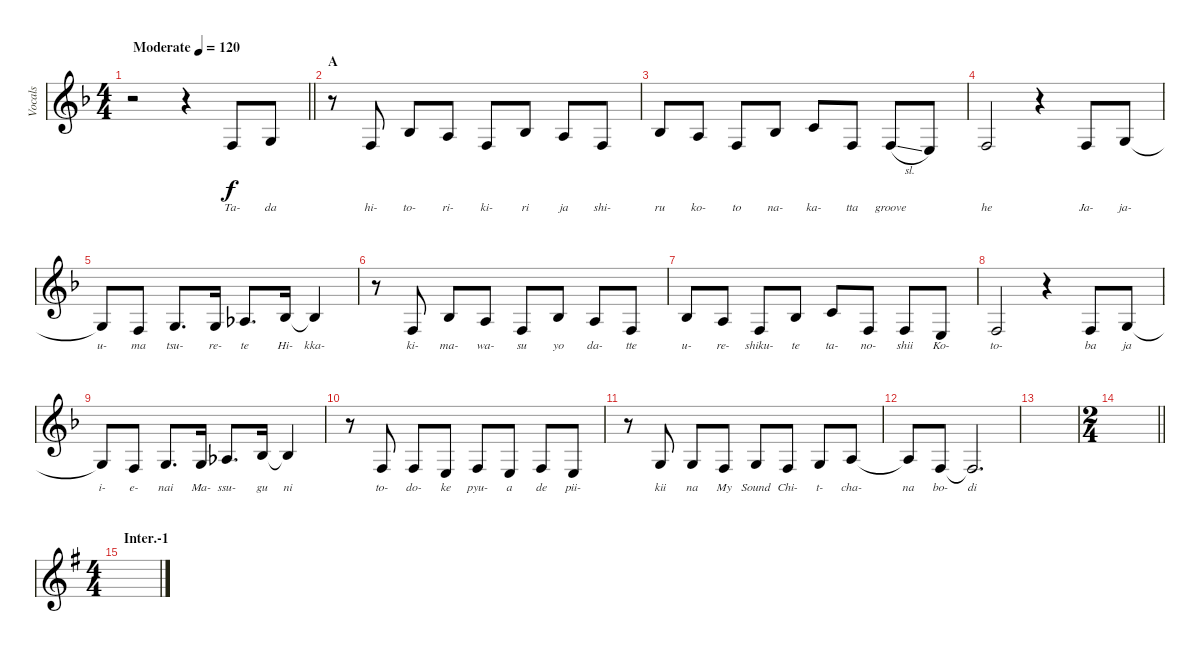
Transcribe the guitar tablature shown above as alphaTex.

\track ("Vocals" "Vocals") {instrument violin}
\staff {score}
\tuning (E4 B3 G3 D3 A2 E2) {hide}
\ts (4 4)
\tempo (120 "Moderate")
\clef g2
\barLineRight lightlight
\ks f
r.2{dy f instrument violin} r.4 3.4.8{lyrics (0 "Ta-") lyrics (1 "") lyrics (2 "") lyrics (3 "") lyrics (4 "")} 0.3.8{lyrics (0 "da") lyrics (1 "") lyrics (2 "") lyrics (3 "") lyrics (4 "")} |
\section ("" "A")
r.8 3.4.8{lyrics (0 "hi-") lyrics (1 "") lyrics (2 "") lyrics (3 "") lyrics (4 "")} 3.3.8{lyrics (0 "to-") lyrics (1 "") lyrics (2 "") lyrics (3 "") lyrics (4 "")} 2.3.8{lyrics (0 "ri-") lyrics (1 "") lyrics (2 "") lyrics (3 "") lyrics (4 "")} 3.4.8{lyrics (0 "ki-") lyrics (1 "") lyrics (2 "") lyrics (3 "") lyrics (4 "")} 3.3.8{lyrics (0 "ri") lyrics (1 "") lyrics (2 "") lyrics (3 "") lyrics (4 "")} 2.3.8{lyrics (0 "ja") lyrics (1 "") lyrics (2 "") lyrics (3 "") lyrics (4 "")} 3.4.8{lyrics (0 "shi-") lyrics (1 "") lyrics (2 "") lyrics (3 "") lyrics (4 "")} |
3.3.8{lyrics (0 "ru") lyrics (1 "") lyrics (2 "") lyrics (3 "") lyrics (4 "")} 2.3.8{lyrics (0 "ko-") lyrics (1 "") lyrics (2 "") lyrics (3 "") lyrics (4 "")} 3.4.8{lyrics (0 "to") lyrics (1 "") lyrics (2 "") lyrics (3 "") lyrics (4 "")} 3.3.8{lyrics (0 "na-") lyrics (1 "") lyrics (2 "") lyrics (3 "") lyrics (4 "")} 1.2.8{lyrics (0 "ka-") lyrics (1 "") lyrics (2 "") lyrics (3 "") lyrics (4 "")} 3.4.8{lyrics (0 "tta") lyrics (1 "") lyrics (2 "") lyrics (3 "") lyrics (4 "")} 3.4{sl}.8{lyrics (0 "groove") lyrics (1 "") lyrics (2 "") lyrics (3 "") lyrics (4 "")} 2.4.8{lyrics (0 "") lyrics (1 "") lyrics (2 "") lyrics (3 "") lyrics (4 "")} |
3.4.2{lyrics (0 "he") lyrics (1 "") lyrics (2 "") lyrics (3 "") lyrics (4 "")} r.4 3.4.8{lyrics (0 "Ja-") lyrics (1 "") lyrics (2 "") lyrics (3 "") lyrics (4 "")} 0.3.8{lyrics (0 "ja-") lyrics (1 "") lyrics (2 "") lyrics (3 "") lyrics (4 "")} |
0.3{t}.8{lyrics (0 "u-") lyrics (1 "") lyrics (2 "") lyrics (3 "") lyrics (4 "")} 3.4.8{lyrics (0 "ma") lyrics (1 "") lyrics (2 "") lyrics (3 "") lyrics (4 "")} 0.3.8{d lyrics (0 "tsu-") lyrics (1 "") lyrics (2 "") lyrics (3 "") lyrics (4 "")} 0.3.16{lyrics (0 "re-") lyrics (1 "") lyrics (2 "") lyrics (3 "") lyrics (4 "")} 1.3.8{d lyrics (0 "te") lyrics (1 "") lyrics (2 "") lyrics (3 "") lyrics (4 "")} 3.3.16{lyrics (0 "Hi-") lyrics (1 "") lyrics (2 "") lyrics (3 "") lyrics (4 "")} 3.3{t}.4{lyrics (0 "kka-") lyrics (1 "") lyrics (2 "") lyrics (3 "") lyrics (4 "")} |
r.8 3.4.8{lyrics (0 "ki-") lyrics (1 "") lyrics (2 "") lyrics (3 "") lyrics (4 "")} 3.3.8{lyrics (0 "ma-") lyrics (1 "") lyrics (2 "") lyrics (3 "") lyrics (4 "")} 2.3.8{lyrics (0 "wa-") lyrics (1 "") lyrics (2 "") lyrics (3 "") lyrics (4 "")} 3.4.8{lyrics (0 "su") lyrics (1 "") lyrics (2 "") lyrics (3 "") lyrics (4 "")} 3.3.8{lyrics (0 "yo") lyrics (1 "") lyrics (2 "") lyrics (3 "") lyrics (4 "")} 2.3.8{lyrics (0 "da-") lyrics (1 "") lyrics (2 "") lyrics (3 "") lyrics (4 "")} 3.4.8{lyrics (0 "tte") lyrics (1 "") lyrics (2 "") lyrics (3 "") lyrics (4 "")} |
3.3.8{lyrics (0 "u-") lyrics (1 "") lyrics (2 "") lyrics (3 "") lyrics (4 "")} 2.3.8{lyrics (0 "re-") lyrics (1 "") lyrics (2 "") lyrics (3 "") lyrics (4 "")} 3.4.8{lyrics (0 "shiku-") lyrics (1 "") lyrics (2 "") lyrics (3 "") lyrics (4 "")} 3.3.8{lyrics (0 "te") lyrics (1 "") lyrics (2 "") lyrics (3 "") lyrics (4 "")} 1.2.8{lyrics (0 "ta-") lyrics (1 "") lyrics (2 "") lyrics (3 "") lyrics (4 "")} 3.4.8{lyrics (0 "no-") lyrics (1 "") lyrics (2 "") lyrics (3 "") lyrics (4 "")} 3.4.8{lyrics (0 "shii") lyrics (1 "") lyrics (2 "") lyrics (3 "") lyrics (4 "")} 2.4.8{lyrics (0 "Ko-") lyrics (1 "") lyrics (2 "") lyrics (3 "") lyrics (4 "")} |
3.4.2{lyrics (0 "to-") lyrics (1 "") lyrics (2 "") lyrics (3 "") lyrics (4 "")} r.4 3.4.8{lyrics (0 "ba") lyrics (1 "") lyrics (2 "") lyrics (3 "") lyrics (4 "")} 0.3.8{lyrics (0 "ja") lyrics (1 "") lyrics (2 "") lyrics (3 "") lyrics (4 "")} |
0.3{t}.8{lyrics (0 "i-") lyrics (1 "") lyrics (2 "") lyrics (3 "") lyrics (4 "")} 3.4.8{lyrics (0 "e-") lyrics (1 "") lyrics (2 "") lyrics (3 "") lyrics (4 "")} 0.3.8{d lyrics (0 "nai") lyrics (1 "") lyrics (2 "") lyrics (3 "") lyrics (4 "")} 0.3.16{lyrics (0 "Ma-") lyrics (1 "") lyrics (2 "") lyrics (3 "") lyrics (4 "")} 1.3.8{d lyrics (0 "ssu-") lyrics (1 "") lyrics (2 "") lyrics (3 "") lyrics (4 "")} 3.3.16{lyrics (0 "gu") lyrics (1 "") lyrics (2 "") lyrics (3 "") lyrics (4 "")} 3.3{t}.4{lyrics (0 "ni") lyrics (1 "") lyrics (2 "") lyrics (3 "") lyrics (4 "")} |
r.8 3.4.8{lyrics (0 "to-") lyrics (1 "") lyrics (2 "") lyrics (3 "") lyrics (4 "")} 3.4.8{lyrics (0 "do-") lyrics (1 "") lyrics (2 "") lyrics (3 "") lyrics (4 "")} 2.4.8{lyrics (0 "ke") lyrics (1 "") lyrics (2 "") lyrics (3 "") lyrics (4 "")} 3.4.8{lyrics (0 "pyu-") lyrics (1 "") lyrics (2 "") lyrics (3 "") lyrics (4 "")} 2.4.8{lyrics (0 "a") lyrics (1 "") lyrics (2 "") lyrics (3 "") lyrics (4 "")} 3.4.8{lyrics (0 "de") lyrics (1 "") lyrics (2 "") lyrics (3 "") lyrics (4 "")} 2.4.8{lyrics (0 "pii-") lyrics (1 "") lyrics (2 "") lyrics (3 "") lyrics (4 "")} |
r.8 0.3.8{lyrics (0 "kii") lyrics (1 "") lyrics (2 "") lyrics (3 "") lyrics (4 "")} 0.3.8{lyrics (0 "na") lyrics (1 "") lyrics (2 "") lyrics (3 "") lyrics (4 "")} 3.4.8{lyrics (0 "My") lyrics (1 "") lyrics (2 "") lyrics (3 "") lyrics (4 "")} 0.3.8{lyrics (0 "Sound") lyrics (1 "") lyrics (2 "") lyrics (3 "") lyrics (4 "")} 3.4.8{lyrics (0 "Chi-") lyrics (1 "") lyrics (2 "") lyrics (3 "") lyrics (4 "")} 0.3.8{lyrics (0 "t-") lyrics (1 "") lyrics (2 "") lyrics (3 "") lyrics (4 "")} 2.3.8{lyrics (0 "cha-") lyrics (1 "") lyrics (2 "") lyrics (3 "") lyrics (4 "")} |
2.3{t}.8{lyrics (0 "na") lyrics (1 "") lyrics (2 "") lyrics (3 "") lyrics (4 "")} 3.4.8{lyrics (0 "bo-") lyrics (1 "") lyrics (2 "") lyrics (3 "") lyrics (4 "")} 3.4{t}.2{d lyrics (0 "di") lyrics (1 "") lyrics (2 "") lyrics (3 "") lyrics (4 "")} |
|
\ts (2 4)
\barLineRight lightlight
|
\ts (4 4)
\section ("" "Inter.-1")
\ks g
